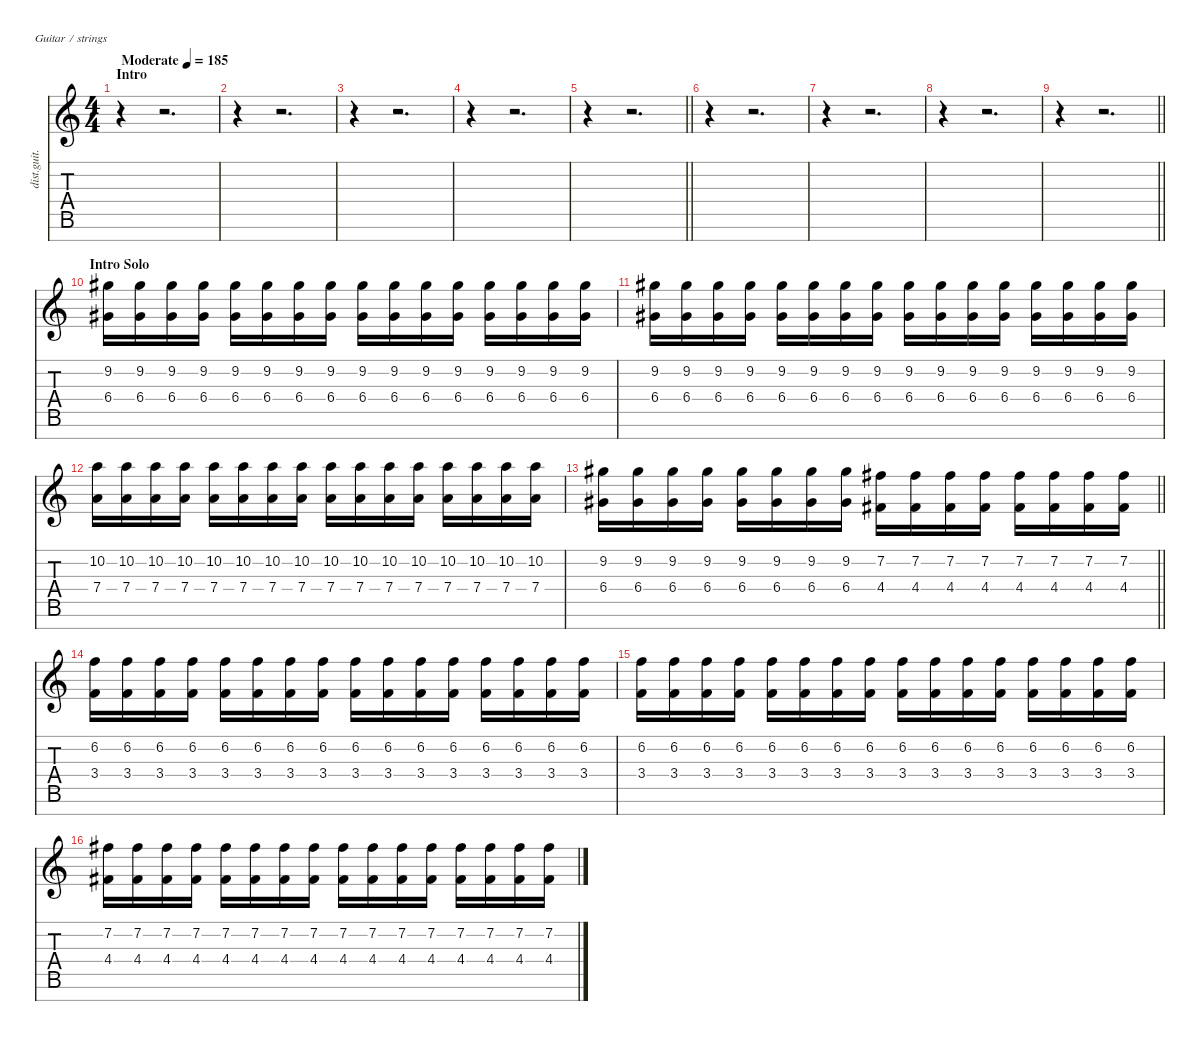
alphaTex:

\defaultSystemsLayout 4
\hideDynamics
\bracketExtendMode nobrackets
\track ("Lead - Zoli" "dist.guit.") {instrument distortionguitar}
\staff {score tabs}
\tuning (E4 B3 G3 D3 A2 E2 B1)
\ts (4 4)
\beaming (8 2 2 2 2)
\section ("" "Intro")
\tempo (185 "Moderate")
\clef g2
\ks c
r.4{dy f instrument distortionguitar} r.2{d} |
r.4 r.2{d} |
r.4 r.2{d} |
r.4 r.2{d} |
\barLineRight lightlight
r.4 r.2{d} |
r.4 r.2{d} |
r.4 r.2{d} |
r.4 r.2{d} |
\barLineRight lightlight
r.4 r.2{d} |
\section ("" "Intro Solo")
(9.2{acc #} 6.4{acc #}).16 (9.2{acc #} 6.4{acc #}).16 (9.2{acc #} 6.4{acc #}).16 (9.2{acc #} 6.4{acc #}).16 (9.2{acc #} 6.4{acc #}).16 (9.2{acc #} 6.4{acc #}).16 (9.2{acc #} 6.4{acc #}).16 (9.2{acc #} 6.4{acc #}).16 (9.2{acc #} 6.4{acc #}).16 (9.2{acc #} 6.4{acc #}).16 (9.2{acc #} 6.4{acc #}).16 (9.2{acc #} 6.4{acc #}).16 (9.2{acc #} 6.4{acc #}).16 (9.2{acc #} 6.4{acc #}).16 (9.2{acc #} 6.4{acc #}).16 (9.2{acc #} 6.4{acc #}).16 |
(9.2{acc #} 6.4{acc #}).16 (9.2{acc #} 6.4{acc #}).16 (9.2{acc #} 6.4{acc #}).16 (9.2{acc #} 6.4{acc #}).16 (9.2{acc #} 6.4{acc #}).16 (9.2{acc #} 6.4{acc #}).16 (9.2{acc #} 6.4{acc #}).16 (9.2{acc #} 6.4{acc #}).16 (9.2{acc #} 6.4{acc #}).16 (9.2{acc #} 6.4{acc #}).16 (9.2{acc #} 6.4{acc #}).16 (9.2{acc #} 6.4{acc #}).16 (9.2{acc #} 6.4{acc #}).16 (9.2{acc #} 6.4{acc #}).16 (9.2{acc #} 6.4{acc #}).16 (9.2{acc #} 6.4{acc #}).16 |
(10.2 7.4).16 (10.2 7.4).16 (10.2 7.4).16 (10.2 7.4).16 (10.2 7.4).16 (10.2 7.4).16 (10.2 7.4).16 (10.2 7.4).16 (10.2 7.4).16 (10.2 7.4).16 (10.2 7.4).16 (10.2 7.4).16 (10.2 7.4).16 (10.2 7.4).16 (10.2 7.4).16 (10.2 7.4).16 |
\barLineRight lightlight
(9.2{acc #} 6.4{acc #}).16 (9.2{acc #} 6.4{acc #}).16 (9.2{acc #} 6.4{acc #}).16 (9.2{acc #} 6.4{acc #}).16 (9.2{acc #} 6.4{acc #}).16 (9.2{acc #} 6.4{acc #}).16 (9.2{acc #} 6.4{acc #}).16 (9.2{acc #} 6.4{acc #}).16 (7.2{acc #} 4.4{acc #}).16 (7.2{acc #} 4.4{acc #}).16 (7.2{acc #} 4.4{acc #}).16 (7.2{acc #} 4.4{acc #}).16 (7.2{acc #} 4.4{acc #}).16 (7.2{acc #} 4.4{acc #}).16 (7.2{acc #} 4.4{acc #}).16 (7.2{acc #} 4.4{acc #}).16 |
(6.2 3.4).16 (6.2 3.4).16 (6.2 3.4).16 (6.2 3.4).16 (6.2 3.4).16 (6.2 3.4).16 (6.2 3.4).16 (6.2 3.4).16 (6.2 3.4).16 (6.2 3.4).16 (6.2 3.4).16 (6.2 3.4).16 (6.2 3.4).16 (6.2 3.4).16 (6.2 3.4).16 (6.2 3.4).16 |
(6.2 3.4).16 (6.2 3.4).16 (6.2 3.4).16 (6.2 3.4).16 (6.2 3.4).16 (6.2 3.4).16 (6.2 3.4).16 (6.2 3.4).16 (6.2 3.4).16 (6.2 3.4).16 (6.2 3.4).16 (6.2 3.4).16 (6.2 3.4).16 (6.2 3.4).16 (6.2 3.4).16 (6.2 3.4).16 |
(7.2{acc #} 4.4{acc #}).16 (7.2{acc #} 4.4{acc #}).16 (7.2{acc #} 4.4{acc #}).16 (7.2{acc #} 4.4{acc #}).16 (7.2{acc #} 4.4{acc #}).16 (7.2{acc #} 4.4{acc #}).16 (7.2{acc #} 4.4{acc #}).16 (7.2{acc #} 4.4{acc #}).16 (7.2{acc #} 4.4{acc #}).16 (7.2{acc #} 4.4{acc #}).16 (7.2{acc #} 4.4{acc #}).16 (7.2{acc #} 4.4{acc #}).16 (7.2{acc #} 4.4{acc #}).16 (7.2{acc #} 4.4{acc #}).16 (7.2{acc #} 4.4{acc #}).16 (7.2{acc #} 4.4{acc #}).16
